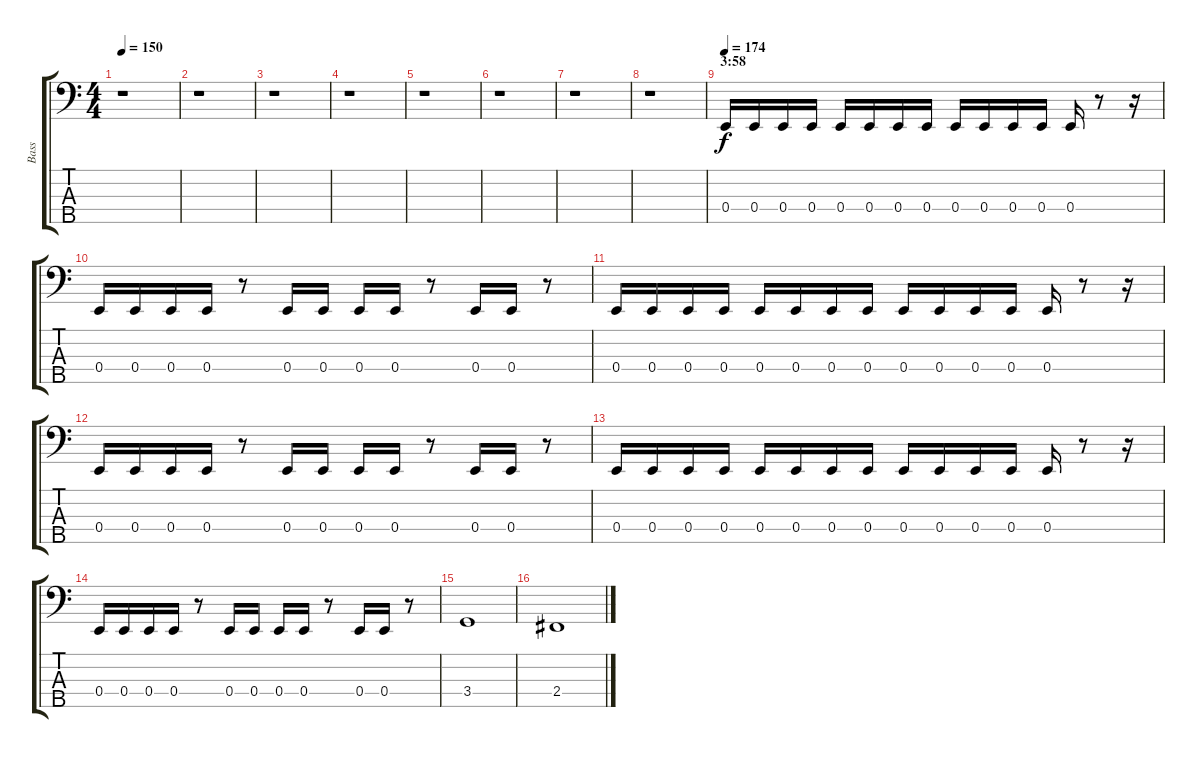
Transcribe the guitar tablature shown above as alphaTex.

\track ("Bass" "Bass") {instrument electricbassfinger}
\staff {score tabs}
\tuning (G2 D2 A1 E1 B0) {hide}
\ts (4 4)
\tempo 150
\clef f4
\ks c
r.1{dy f} |
r.1 |
r.1 |
r.1 |
r.1 |
r.1 |
r.1 |
r.1{volume 12} |
\section ("" "3:58")
\tempo 174
0.4.16 0.4.16 0.4.16 0.4.16 0.4.16 0.4.16 0.4.16 0.4.16 0.4.16 0.4.16 0.4.16 0.4.16 0.4.16 r.8 r.16 |
0.4.16 0.4.16 0.4.16 0.4.16 r.8 0.4.16 0.4.16 0.4.16 0.4.16 r.8 0.4.16 0.4.16 r.8 |
0.4.16 0.4.16 0.4.16 0.4.16 0.4.16 0.4.16 0.4.16 0.4.16 0.4.16 0.4.16 0.4.16 0.4.16 0.4.16 r.8 r.16 |
0.4.16 0.4.16 0.4.16 0.4.16 r.8 0.4.16 0.4.16 0.4.16 0.4.16 r.8 0.4.16 0.4.16 r.8 |
0.4.16 0.4.16 0.4.16 0.4.16 0.4.16 0.4.16 0.4.16 0.4.16 0.4.16 0.4.16 0.4.16 0.4.16 0.4.16 r.8 r.16 |
0.4.16 0.4.16 0.4.16 0.4.16 r.8 0.4.16 0.4.16 0.4.16 0.4.16 r.8 0.4.16 0.4.16 r.8 |
3.4.1 |
2.4.1
